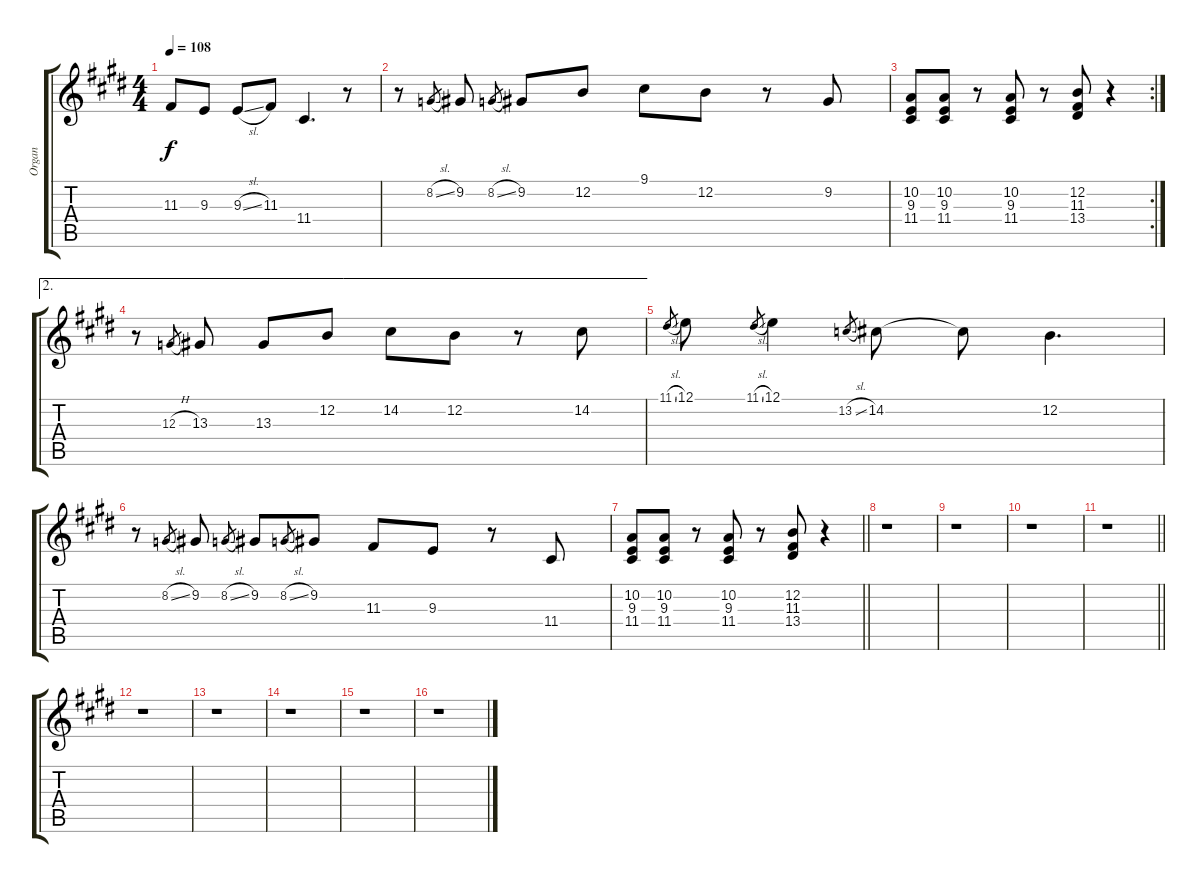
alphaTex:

\track ("Organ" "Organ") {instrument drawbarorgan}
\staff {score tabs}
\tuning (E4 B3 G3 D3 A2 E2) {hide}
\ts (4 4)
\tempo 108
\clef g2
\ks e
11.3.8{dy f} 9.3.8 9.3{sl}.8 11.3.8 11.4.4{d} r.8 |
\ks c#minor
r.8 8.2{sl}.8{gr} 9.2.8 8.2{sl}.8{gr} 9.2.8 12.2.8 9.1.8 12.2.8 r.8 9.2.8 |
\rc 2
(10.2 9.3 11.4).8 (10.2 9.3 11.4).8 r.8 (10.2 9.3 11.4).8 r.8 (12.2 11.3 13.4).8 r.4 |
\ae 2
\ks e
r.8 12.3{h}.8{gr} 13.3.8 13.3.8 12.2.8 14.2.8 12.2.8 r.8 14.2.8 |
\ks c#minor
11.1{sl}.8{gr} 12.1.8 11.1{sl}.8{gr} 12.1.4 13.2{sl}.8{gr} 14.2.8 14.2{t}.8 12.2.4{d} |
r.8 8.2{sl}.8{gr} 9.2.8 8.2{sl}.8{gr} 9.2.8 8.2{sl}.8{gr} 9.2.8 11.3.8 9.3.8 r.8 11.4.8 |
\barLineRight lightlight
\ks e
(10.2 9.3 11.4).8 (10.2 9.3 11.4).8 r.8 (10.2 9.3 11.4).8 r.8 (12.2 11.3 13.4).8 r.4 |
\section ("" " ")
\ks c#minor
r.1 |
r.1 |
r.1 |
\barLineRight lightlight
\ks e
r.1 |
\section ("" " ")
\ks c#minor
r.1 |
r.1 |
\ks e
r.1 |
\ks c#minor
r.1 |
r.1
